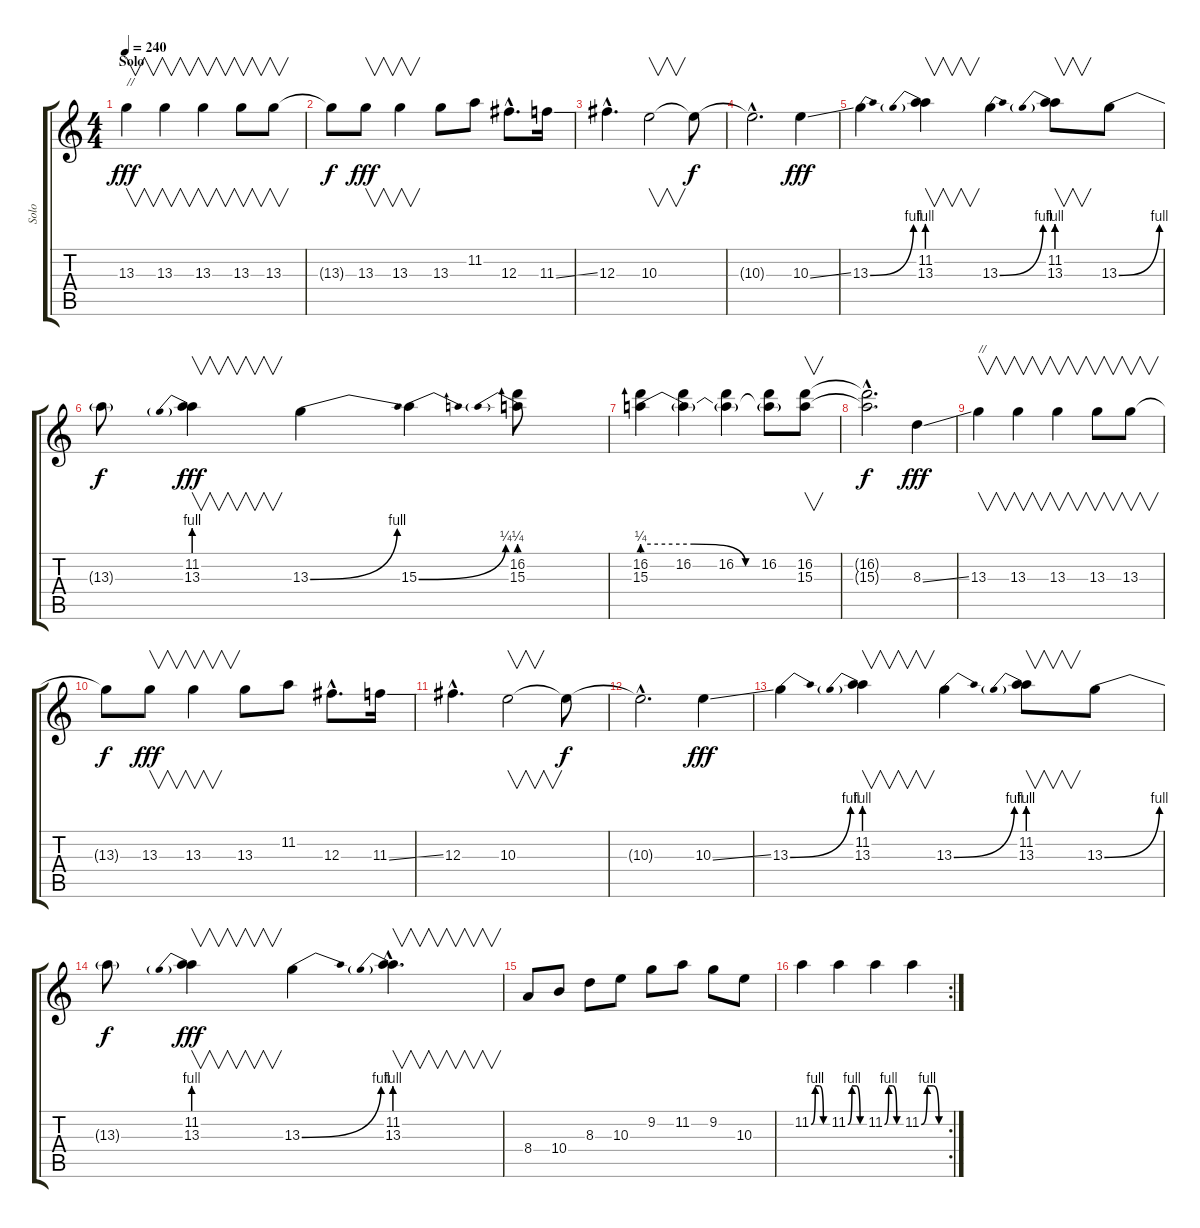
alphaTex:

\track ("Solo" "Solo") {instrument distortionguitar}
\staff {score tabs}
\tuning (Eb4 Bb3 Gb3 Db3 Ab2 Eb2) {hide}
\ts (4 4)
\section ("" "Solo")
\tempo 240
\clef g2
\ks c
13.3.4{v txt "//" dy fff} 13.3.4{v} 13.3.4{v} 13.3.8{v} 13.3.8{v} |
13.3{t}.8{dy f} 13.3.8{v dy fff} 13.3.4{v} 13.3.8 11.2.8 12.3{hac}.8{d} 11.3{ss}.16 |
12.3{hac}.4{d} 10.3.2{v} 10.3{t}.8{dy f} |
10.3{hac t}.2{d} 10.3{ss}.4{dy fff} |
13.3{be (bend 0 0 60 4)}.4 (11.2 13.3{be (prebend 0 4 60 4)}).4{v} 13.3{be (bend 0 0 60 4)}.4 (11.2 13.3{be (prebend 0 4 60 4)}).8{v} 13.3{be (bend 0 0 60 4)}.8 |
13.3{t}.8{dy f} (11.2 13.3{be (prebend 0 4 60 4)}).4{v dy fff} 13.3{be (bend 0 0 60 4)}.4 15.3{be (bend 0 0 60 1)}.4 (16.2 15.3{be (prebend 0 1 60 1)}).8 |
(16.2 15.3{be (custom 0 1 20 1 40 0 60 0)}).4 (16.2 15.3{t}).4 (16.2 15.3{t}).4 (16.2 15.3{t}).8 (16.2 15.3).8{v} |
(16.2{hac t} 15.3{hac t}).2{d dy f} 8.3{ss}.4{dy fff} |
13.3.4{v txt "//"} 13.3.4{v} 13.3.4{v} 13.3.8{v} 13.3.8{v} |
13.3{t}.8{dy f} 13.3.8{v dy fff} 13.3.4{v} 13.3.8 11.2.8 12.3{hac}.8{d} 11.3{ss}.16 |
12.3{hac}.4{d} 10.3.2{v} 10.3{t}.8{dy f} |
10.3{hac t}.2{d} 10.3{ss}.4{dy fff} |
13.3{be (bend 0 0 60 4)}.4 (11.2 13.3{be (prebend 0 4 60 4)}).4{v} 13.3{be (bend 0 0 60 4)}.4 (11.2 13.3{be (prebend 0 4 60 4)}).8{v} 13.3{be (bend 0 0 60 4)}.8 |
13.3{t}.8{dy f} (11.2 13.3{be (prebend 0 4 60 4)}).4{v dy fff} 13.3{be (bend 0 0 60 4)}.4 (11.2{hac} 13.3{be (prebend 0 4 60 4) hac}).4{v d} |
8.4.8 10.4.8 8.3.8 10.3.8 9.2.8 11.2.8 9.2.8 10.3.8 |
\rc 2
11.2{be (custom 0 0 15 4 30 4 45 0 60 0)}.4 11.2{be (custom 0 0 15 4 30 4 45 0 60 0)}.4 11.2{be (custom 0 0 15 4 30 4 45 0 60 0)}.4 11.2{be (custom 0 0 15 4 30 4 45 0 60 0)}.4
